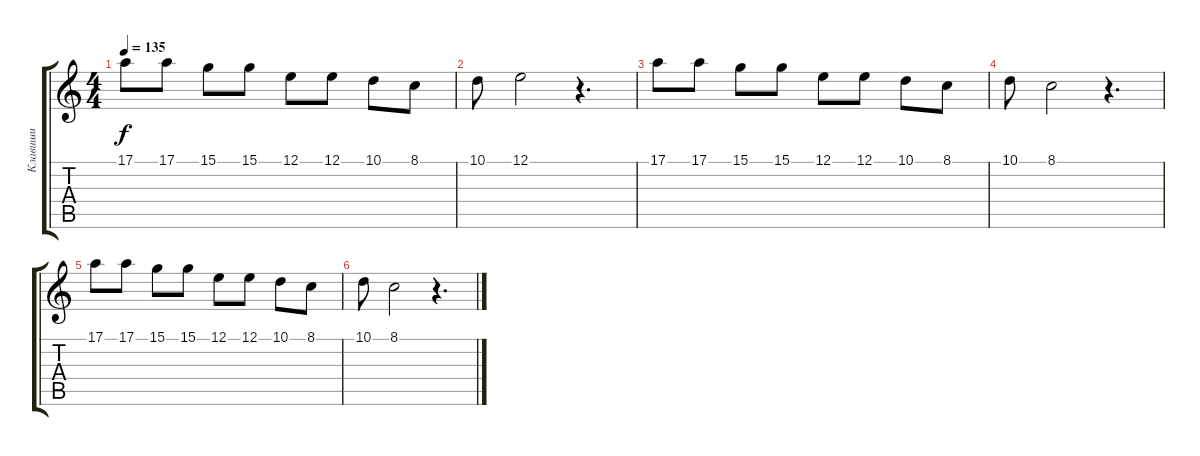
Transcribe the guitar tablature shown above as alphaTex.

\track ("Клавиши" "Клавиши") {instrument steeldrums}
\staff {score tabs}
\tuning (E4 B3 G3 D3 A2 E2) {hide}
\ts (4 4)
\tempo 135
\clef g2
\ks c
17.1.8{dy f} 17.1.8 15.1.8 15.1.8 12.1.8 12.1.8 10.1.8 8.1.8 |
10.1.8 12.1.2 r.4{d} |
17.1.8 17.1.8 15.1.8 15.1.8 12.1.8 12.1.8 10.1.8 8.1.8 |
10.1.8 8.1.2 r.4{d} |
17.1.8 17.1.8 15.1.8 15.1.8 12.1.8 12.1.8 10.1.8 8.1.8 |
10.1.8 8.1.2 r.4{d}
